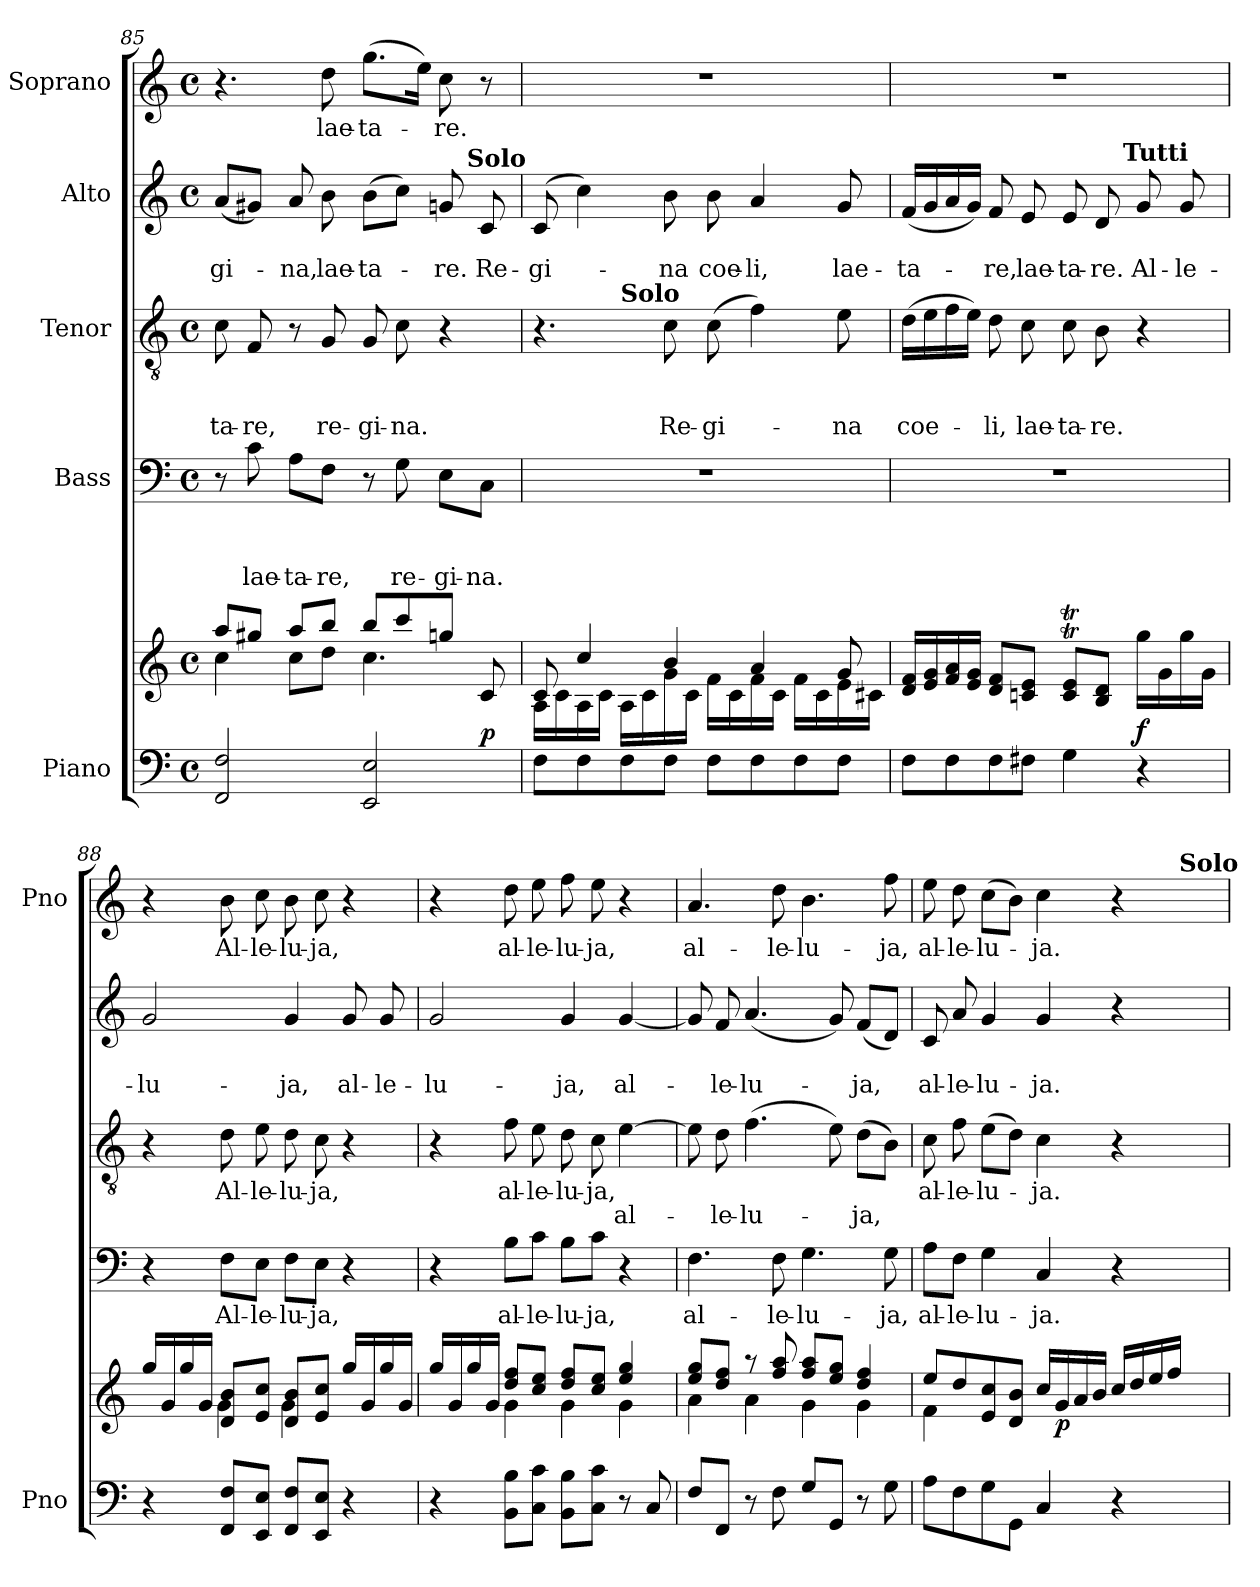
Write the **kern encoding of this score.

**kern	**kern	**dynam	**kern	**text	**text	**text	**kern	**text	**text	**text	**kern	**text	**text	**kern	**text
*part5	*part5	*part5	*part4	*part4	*part4	*part4	*part3	*part3	*part3	*part3	*part2	*part2	*part2	*part1	*part1
*staff6	*staff5	*staff5/6	*staff4	*staff4	*staff4	*staff4	*staff3	*staff3	*staff3	*staff3	*staff2	*staff2	*staff2	*staff1	*staff1
*I"Piano	*	*	*I"Bass	*	*	*	*I"Tenor	*	*	*	*I"Alto	*	*	*I"Soprano	*
*I'Pno	*	*	*	*	*	*	*	*	*	*	*	*	*	*I'Pno	*
!!LO:LB:g=z
*clefF4	*clefG2	*	*clefF4	*	*	*	*clefGv2	*	*	*	*clefG2	*	*	*clefG2	*
*k[]	*k[]	*	*k[]	*	*	*	*k[]	*	*	*	*k[]	*	*	*k[]	*
*C:	*C:	*	*C:	*	*	*	*C:	*	*	*	*C:	*	*	*C:	*
*M4/4	*M4/4	*	*M4/4	*	*	*	*M4/4	*	*	*	*M4/4	*	*	*M4/4	*
*met(c)	*met(c)	*	*met(c)	*	*	*	*met(c)	*	*	*	*met(c)	*	*	*met(c)	*
=85	=85	=85	=85	=85	=85	=85	=85	=85	=85	=85	=85	=85	=85	=85	=85
*^	*^	*	*	*	*	*	*	*	*	*	*^	*	*	*	*
2FF/ 2F/	2..ryy	8aa/L	4cc\	.	8r	.	.	.	8c\	.	.	-ta-	(8a/L	2ryy	.	-­gi-	4.r	.
.	.	8gg#X/J	.	.	8c\	.	.	lae-	8F/	.	.	-re,	8g#X/J)	.	.	.	.	.
.	.	8aa/L	8cc\L	.	8A\L	.	.	-ta-	8r	.	.	.	8a/	.	.	-na,	.	.
.	.	8bb/J	8dd\J	.	8F\J	.	.	-re,	8G/	.	.	re-	8b\	.	.	lae-	8dd\	lae-
2EE/ 2E/	.	8bb/L	4.cc\	.	8r	.	.	.	8G/	.	.	-gi-	(8b\L	4ryy	.	-ta-	(8.gg\L	-ta-
.	.	8ccc/	.	.	8G\	.	.	re-	8c\	.	.	-na.	8cc\J)	.	.	.	.	.
.	.	.	.	.	.	.	.	.	.	.	.	.	.	.	.	.	16ee\Jk)	.
.	.	8ggn/J	.	.	8E\L	.	.	-gi-	4r	.	.	.	8gn/	16.ryy	.	-re.	8cc\	-re.
!	!	!	!	!	!	!	!	!	!	!	!	!	!	!LO:TX:a:B:t=Solo	!	!	!	!
.	.	.	.	.	.	.	.	.	.	.	.	.	.	8ryy	.	.	.	.
!	!	!	!	!LO:DY:a=2	!	!	!	!	!	!	!	!	!	!	!	!	!	!
.	8ryy	8ryy	8c/	p	8C\J	.	.	-na.	.	.	.	.	8c/	.	.	Re-	8r	.
.	.	.	.	.	.	.	.	.	.	.	.	.	.	32ryy	.	.	.	.
*v	*v	*	*	*	*	*	*	*	*	*	*	*	*v	*v	*	*	*	*
=86	=86	=86	=86	=86	=86	=86	=86	=86	=86	=86	=86	=86	=86	=86	=86	=86
*	*	*	*	*	*	*	*	*^	*	*	*	*	*	*	*	*
8F\L	8c/	16A\LL	.	1r	.	.	.	4.r	4ryy	.	.	.	(8c/	.	-gi-	1r	.
.	.	16c\	.	.	.	.	.	.	.	.	.	.	.	.	.	.	.
8F\	4cc/	16A\	.	.	.	.	.	.	.	.	.	.	4cc\)	.	.	.	.
.	.	16c\JJ	.	.	.	.	.	.	.	.	.	.	.	.	.	.	.
!	!	!	!	!	!	!	!	!	!LO:TX:a:B:t=Solo	!	!	!	!	!	!	!	!
8F\	.	16A\LL	.	.	.	.	.	.	2.ryy	.	.	.	.	.	.	.	.
.	.	16c\	.	.	.	.	.	.	.	.	.	.	.	.	.	.	.
8F\J	4b/	16g\	.	.	.	.	.	8c\	.	.	.	Re-	8b\	.	-na	.	.
.	.	16c\JJ	.	.	.	.	.	.	.	.	.	.	.	.	.	.	.
8F\L	.	16f\LL	.	.	.	.	.	(8c\	.	.	.	-gi-	8b\	.	coe-	.	.
.	.	16c\	.	.	.	.	.	.	.	.	.	.	.	.	.	.	.
8F\	4a/	16f\	.	.	.	.	.	4f\)	.	.	.	.	4a/	.	-li,	.	.
.	.	16c\JJ	.	.	.	.	.	.	.	.	.	.	.	.	.	.	.
8F\	.	16f\LL	.	.	.	.	.	.	.	.	.	.	.	.	.	.	.
.	.	16c\	.	.	.	.	.	.	.	.	.	.	.	.	.	.	.
8F\J	8g/	16e\	.	.	.	.	.	8e\	.	.	.	-na	8g/	.	lae-	.	.
.	.	16c#X\JJ	.	.	.	.	.	.	.	.	.	.	.	.	.	.	.
*	*v	*v	*	*	*	*	*	*v	*v	*	*	*	*	*	*	*	*
=87	=87	=87	=87	=87	=87	=87	=87	=87	=87	=87	=87	=87	=87	=87	=87
*	*	*	*	*	*	*	*	*	*	*	*^	*	*	*	*
8F\L	16d/ 16f/LL	.	1r	.	.	.	(16d\LL	.	.	coe-	(16f/LL	2ryy	.	-ta-	1r	.
.	16e/ 16g/	.	.	.	.	.	16e\	.	.	.	16g/	.	.	.	.	.
8F\	16f/ 16a/	.	.	.	.	.	16f\	.	.	.	16a/	.	.	.	.	.
.	16e/ 16g/JJ	.	.	.	.	.	16e\JJ)	.	.	.	16g/JJ)	.	.	.	.	.
8F\	8d/ 8f/L	.	.	.	.	.	8d\	.	.	-li,	8f/	.	.	-re,	.	.
8F#X\J	8cn/ 8e/J	.	.	.	.	.	8c\	.	.	lae-	8e/	.	.	lae-	.	.
4G\	8c/T 8e/TL	.	.	.	.	.	8c\	.	.	-ta-	8e/	8..ryy	.	-ta-	.	.
.	8B/ 8d/J	.	.	.	.	.	8B\	.	.	-re.	8d/	.	.	-re.	.	.
!	!	!	!	!	!	!	!	!	!	!	!	!LO:TX:a:B:t=Tutti	!	!	!	!
.	.	.	.	.	.	.	.	.	.	.	.	4ryy	.	.	.	.
!	!	!LO:DY:a=2	!	!	!	!	!	!	!	!	!	!	!	!	!	!
4r	16gg\LL	f	.	.	.	.	4r	.	.	.	8g/	.	.	Al-	.	.
.	16g\	.	.	.	.	.	.	.	.	.	.	.	.	.	.	.
.	16gg\	.	.	.	.	.	.	.	.	.	8g/	.	.	-le-	.	.
.	16g\JJ	.	.	.	.	.	.	.	.	.	.	.	.	.	.	.
.	.	.	.	.	.	.	.	.	.	.	.	32ryy	.	.	.	.
*	*	*	*	*	*	*	*	*	*	*	*v	*v	*	*	*	*
!!LO:PB:g=z
=88	=88	=88	=88	=88	=88	=88	=88	=88	=88	=88	=88	=88	=88	=88	=88
*	*^	*	*	*	*	*	*	*	*	*	*	*	*	*	*
4r	16gg/LL	4ryy	.	4r	.	.	.	4r	.	.	.	2g/	.	-­lu-	4r	.
.	16g/	.	.	.	.	.	.	.	.	.	.	.	.	.	.	.
.	16gg/	.	.	.	.	.	.	.	.	.	.	.	.	.	.	.
.	16g/JJ	.	.	.	.	.	.	.	.	.	.	.	.	.	.	.
8FF/ 8F/L	8d/ 8b/L	4g\	.	8F\L	Al-	.	.	8d\	Al-	.	.	.	.	.	8b\	Al-
8EE/ 8E/J	8e/ 8cc/J	.	.	8E\J	-le-	.	.	8e\	-le-	.	.	.	.	.	8cc\	-le-
8FF/ 8F/L	8d/ 8b/L	4g\	.	8F\L	-lu-	.	.	8d\	-lu-	.	.	4g/	.	-ja,	8b\	-lu-
8EE/ 8E/J	8e/ 8cc/J	.	.	8E\J	-ja,	.	.	8c\	-ja,	.	.	.	.	.	8cc\	-ja,
4r	16gg/LL	4ryy	.	4r	.	.	.	4r	.	.	.	8g/	.	al-	4r	.
.	16g/	.	.	.	.	.	.	.	.	.	.	.	.	.	.	.
.	16gg/	.	.	.	.	.	.	.	.	.	.	8g/	.	-le-	.	.
.	16g/JJ	.	.	.	.	.	.	.	.	.	.	.	.	.	.	.
=89	=89	=89	=89	=89	=89	=89	=89	=89	=89	=89	=89	=89	=89	=89	=89	=89
4r	16gg/LL	4ryy	.	4r	.	.	.	4r	.	.	.	2g/	.	-lu-	4r	.
.	16g/	.	.	.	.	.	.	.	.	.	.	.	.	.	.	.
.	16gg/	.	.	.	.	.	.	.	.	.	.	.	.	.	.	.
.	16g/JJ	.	.	.	.	.	.	.	.	.	.	.	.	.	.	.
8BB\ 8B\L	8dd/ 8ff/L	4g\	.	8B\L	al-	.	.	8f\	al-	.	.	.	.	.	8dd\	al-
8C\ 8c\J	8cc/ 8ee/J	.	.	8c\J	-le-	.	.	8e\	-le-	.	.	.	.	.	8ee\	-le-
8BB\ 8B\L	8dd/ 8ff/L	4g\	.	8B\L	-lu-	.	.	8d\	-lu-	.	.	4g/	.	-ja,	8ff\	-lu-
8C\ 8c\J	8cc/ 8ee/J	.	.	8c\J	-ja,	.	.	8c\	-ja,	.	.	.	.	.	8ee\	-ja,
8r	4ee/ 4gg/	4g\	.	4r	.	.	.	[4e\	.	al-	.	[4g/	.	al-	4r	.
8C/	.	.	.	.	.	.	.	.	.	.	.	.	.	.	.	.
=90	=90	=90	=90	=90	=90	=90	=90	=90	=90	=90	=90	=90	=90	=90	=90	=90
8F/L	8ee/ 8gg/L	4a\	.	4.F\	al-	.	.	8e\]	.	.	.	8g/]	.	.	4.a/	al-
8FF/J	8dd/ 8ff/J	.	.	.	.	.	.	8d\	.	-le-	.	8f/	.	-le-	.	.
8r	8raa	4a\	.	.	.	.	.	(4.f\	.	-lu-	.	(4.a/	.	-lu-	.	.
8F\	8ff/ 8aa/	.	.	8F\	-le-	.	.	.	.	.	.	.	.	.	8dd\	-le-
8G/L	8ff/ 8aa/L	4g\	.	4.G\	-lu-	.	.	.	.	.	.	.	.	.	4.b\	-lu-
8GG/J	8ee/ 8gg/J	.	.	.	.	.	.	8e\)	.	.	.	8g/)	.	.	.	.
8r	4dd/ 4ff/	4g\	.	.	.	.	.	(8d\L	.	-ja,	.	(8f/L	.	-ja,	.	.
8G\	.	.	.	8G\	-ja,	.	.	8B\J)	.	.	.	8d/J)	.	.	8ff\	-ja,
!!LO:LB:g=z
=91	=91	=91	=91	=91	=91	=91	=91	=91	=91	=91	=91	=91	=91	=91	=91	=91
*	*	*	*	*	*	*	*	*	*	*	*	*	*	*	*^	*
8A\L	8ee/L	4f\	.	8A\L	al-	.	.	8c\	al-	.	.	8c/	.	al-	8ee\	2ryy	al-
8F\	8dd/	.	.	8F\J	-le-	.	.	8f\	-le-	.	.	8a/	.	-le-	8dd\	.	-le-
8G\	8e/ 8cc/	2.ryy	.	4G\	-lu-	.	.	(8e\L	-lu-	.	.	4g/	.	-lu-	(8cc\L	.	-lu-
8GG\J	8d/ 8b/J	.	.	.	.	.	.	8d\J)	.	.	.	.	.	.	8b\J)	.	.
4C/	16cc/LL	.	.	4C/	-ja.	.	.	4c\	-ja.	.	.	4g/	.	-ja.	4cc\	4...ryy	-ja.
!	!	!	!LO:DY:b	!	!	!	!	!	!	!	!	!	!	!	!	!	!
.	16g/	.	p	.	.	.	.	.	.	.	.	.	.	.	.	.	.
.	16a/	.	.	.	.	.	.	.	.	.	.	.	.	.	.	.	.
.	16b/JJ	.	.	.	.	.	.	.	.	.	.	.	.	.	.	.	.
4r	16cc/LL	.	.	4r	.	.	.	4r	.	.	.	4r	.	.	4r	.	.
.	16dd/	.	.	.	.	.	.	.	.	.	.	.	.	.	.	.	.
.	16ee/	.	.	.	.	.	.	.	.	.	.	.	.	.	.	.	.
.	16ff/JJ	.	.	.	.	.	.	.	.	.	.	.	.	.	.	.	.
!	!	!	!	!	!	!	!	!	!	!	!	!	!	!	!	!LO:TX:a:B:t=Solo	!
.	.	.	.	.	.	.	.	.	.	.	.	.	.	.	.	32ryy	.
*	*v	*v	*	*	*	*	*	*	*	*	*	*	*	*	*v	*v	*
=	=	=	=	=	=	=	=	=	=	=	=	=	=	=	=
*-	*-	*-	*-	*-	*-	*-	*-	*-	*-	*-	*-	*-	*-	*-	*-
